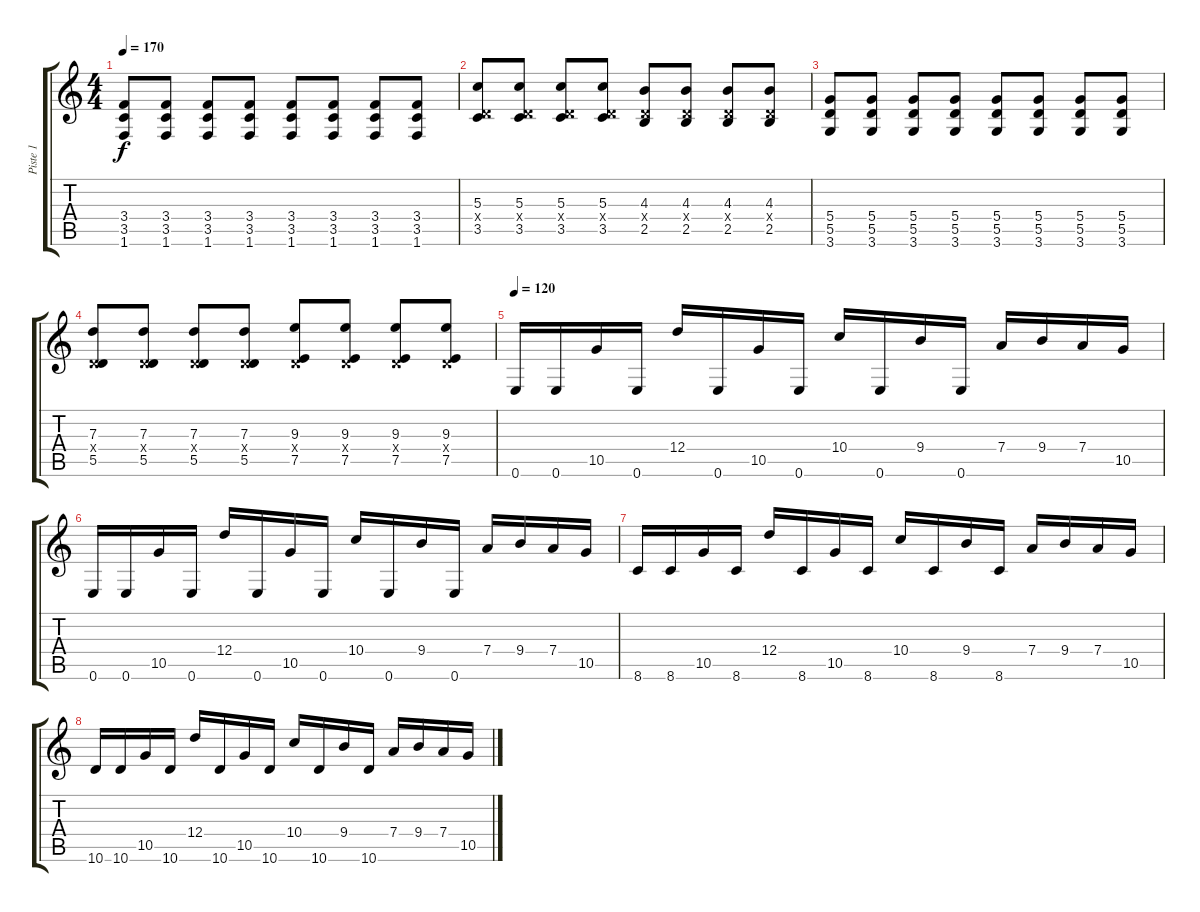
\track ("Piste 1" "Piste 1") {instrument distortionguitar}
\staff {score tabs}
\tuning (E4 B3 G3 D3 A2 E2) {hide}
\ts (4 4)
\tempo 170
\clef g2
\ks c
(3.4 3.5 1.6).8{dy f} (3.4 3.5 1.6).8 (3.4 3.5 1.6).8 (3.4 3.5 1.6).8 (3.4 3.5 1.6).8 (3.4 3.5 1.6).8 (3.4 3.5 1.6).8 (3.4 3.5 1.6).8 |
(5.3 0.4{x} 3.5).8 (5.3 0.4{x} 3.5).8 (5.3 0.4{x} 3.5).8 (5.3 0.4{x} 3.5).8 (4.3 0.4{x} 2.5).8 (4.3 0.4{x} 2.5).8 (4.3 0.4{x} 2.5).8 (4.3 0.4{x} 2.5).8 |
(5.4 5.5 3.6).8 (5.4 5.5 3.6).8 (5.4 5.5 3.6).8 (5.4 5.5 3.6).8 (5.4 5.5 3.6).8 (5.4 5.5 3.6).8 (5.4 5.5 3.6).8 (5.4 5.5 3.6).8 |
(7.3 0.4{x} 5.5).8 (7.3 0.4{x} 5.5).8 (7.3 0.4{x} 5.5).8 (7.3 0.4{x} 5.5).8 (9.3 0.4{x} 7.5).8 (9.3 0.4{x} 7.5).8 (9.3 0.4{x} 7.5).8 (9.3 0.4{x} 7.5).8 |
\tempo 120
0.6.16 0.6.16 10.5.16 0.6.16 12.4.16 0.6.16 10.5.16 0.6.16 10.4.16 0.6.16 9.4.16 0.6.16 7.4.16 9.4.16 7.4.16 10.5.16 |
0.6.16 0.6.16 10.5.16 0.6.16 12.4.16 0.6.16 10.5.16 0.6.16 10.4.16 0.6.16 9.4.16 0.6.16 7.4.16 9.4.16 7.4.16 10.5.16 |
8.6.16 8.6.16 10.5.16 8.6.16 12.4.16 8.6.16 10.5.16 8.6.16 10.4.16 8.6.16 9.4.16 8.6.16 7.4.16 9.4.16 7.4.16 10.5.16 |
10.6.16 10.6.16 10.5.16 10.6.16 12.4.16 10.6.16 10.5.16 10.6.16 10.4.16 10.6.16 9.4.16 10.6.16 7.4.16 9.4.16 7.4.16 10.5.16
